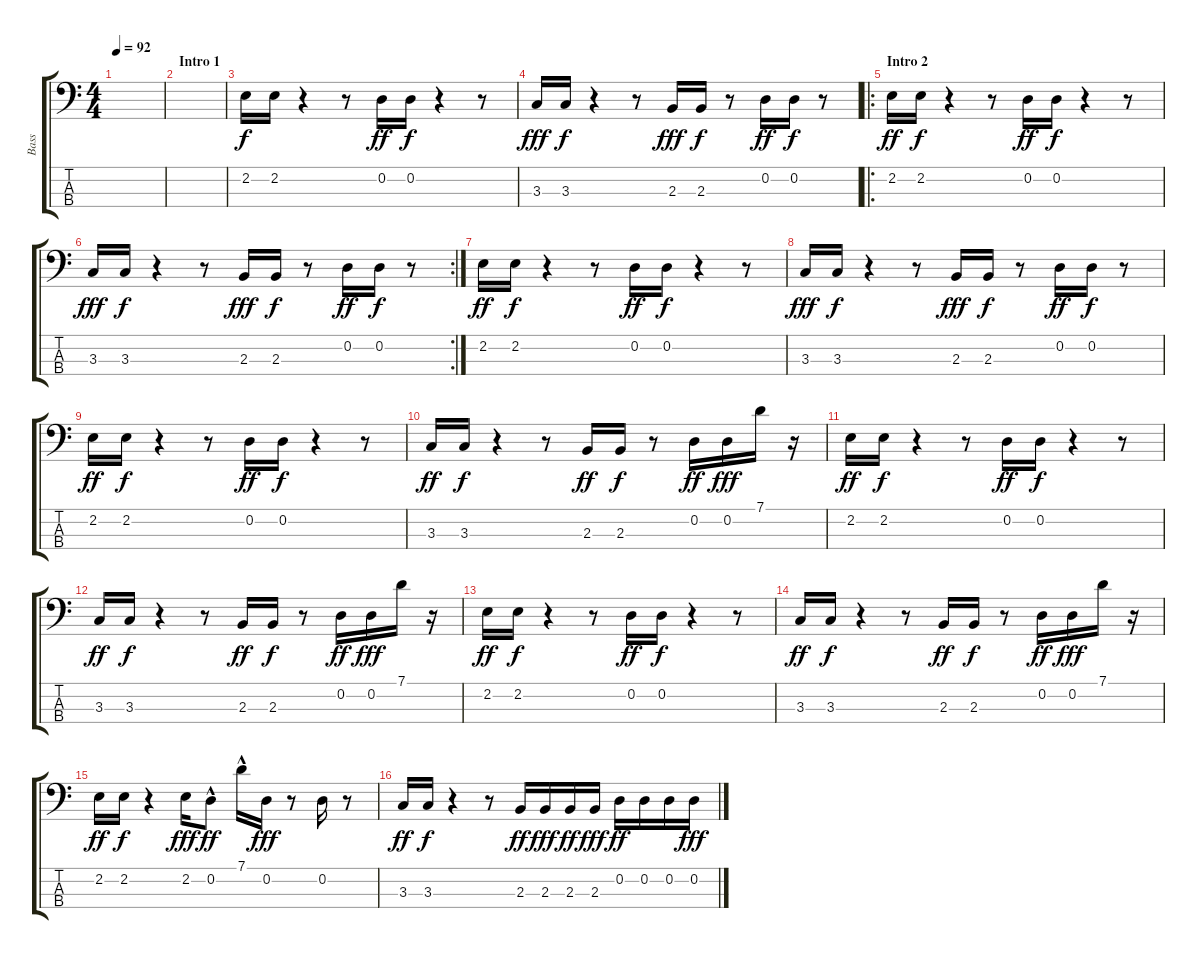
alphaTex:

\track ("Bass" "Bass") {instrument acousticguitarnylon}
\staff {score tabs}
\tuning (G2 D2 A1 E1) {hide}
\ts (4 4)
\tempo 92
\clef f4
\ks c
|
\section ("" "Intro 1")
|
2.2.16 2.2.16{dy f} r.4 r.8 0.2.16{dy ff} 0.2.16{dy f} r.4 r.8 |
3.3.16{dy fff} 3.3.16{dy f} r.4 r.8 2.3.16{dy fff} 2.3.16{dy f} r.8 0.2.16{dy ff} 0.2.16{dy f} r.8 |
\ro
\section ("" "Intro 2")
2.2.16{dy ff} 2.2.16{dy f} r.4 r.8 0.2.16{dy ff} 0.2.16{dy f} r.4 r.8 |
\rc 2
3.3.16{dy fff} 3.3.16{dy f} r.4 r.8 2.3.16{dy fff} 2.3.16{dy f} r.8 0.2.16{dy ff} 0.2.16{dy f} r.8 |
2.2.16{dy ff} 2.2.16{dy f} r.4 r.8 0.2.16{dy ff} 0.2.16{dy f} r.4 r.8 |
3.3.16{dy fff} 3.3.16{dy f} r.4 r.8 2.3.16{dy fff} 2.3.16{dy f} r.8 0.2.16{dy ff} 0.2.16{dy f} r.8 |
2.2.16{dy ff} 2.2.16{dy f} r.4 r.8 0.2.16{dy ff} 0.2.16{dy f} r.4 r.8 |
3.3.16{dy ff} 3.3.16{dy f} r.4 r.8 2.3.16{dy ff} 2.3.16{dy f} r.8 0.2.16{dy ff} 0.2.16{dy fff} 7.1.16 r.16 |
2.2.16{dy ff} 2.2.16{dy f} r.4 r.8 0.2.16{dy ff} 0.2.16{dy f} r.4 r.8 |
3.3.16{dy ff} 3.3.16{dy f} r.4 r.8 2.3.16{dy ff} 2.3.16{dy f} r.8 0.2.16{dy ff} 0.2.16{dy fff} 7.1.16 r.16 |
2.2.16{dy ff} 2.2.16{dy f} r.4 r.8 0.2.16{dy ff} 0.2.16{dy f} r.4 r.8 |
3.3.16{dy ff} 3.3.16{dy f} r.4 r.8 2.3.16{dy ff} 2.3.16{dy f} r.8 0.2.16{dy ff} 0.2.16{dy fff} 7.1.16 r.16 |
2.2.16{dy ff} 2.2.16{dy f} r.4 2.2.16{dy fff} 0.2{hac}.8{dy ff} 7.1{hac}.16 0.2.16{dy fff} r.8 0.2.16 r.8 |
3.3.16{dy ff} 3.3.16{dy f} r.4 r.8 2.3.16{dy ff} 2.3.16{dy fff} 2.3.16{dy ff} 2.3.16{dy fff} 0.2.16{dy ff} 0.2.16 0.2.16 0.2.16{dy fff}
